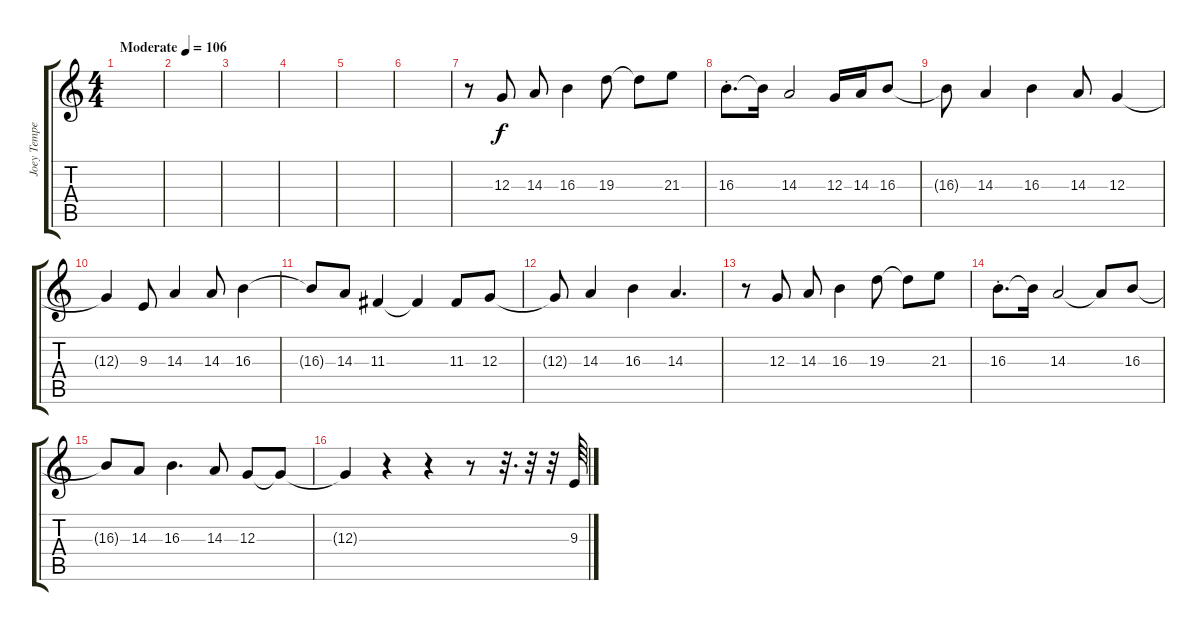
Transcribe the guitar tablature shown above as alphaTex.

\track ("Joey Tempest" "Joey Tempe") {instrument lead1square}
\staff {score tabs}
\tuning (E4 B3 G3 D3 A2 E2) {hide}
\ts (4 4)
\tempo (106 "Moderate")
\clef g2
\ks c
|
|
|
|
|
|
r.8 12.3.8 14.3.8 16.3.4 19.3.8 19.3{t}.8 21.3.8 |
16.3{st}.8{d} 16.3{t}.16 14.3.2 12.3.16 14.3.16 16.3.8 |
16.3{t}.8 14.3.4 16.3.4 14.3.8 12.3.4 |
12.3{t}.4 9.3.8 14.3.4 14.3.8 16.3.4 |
16.3{t}.8 14.3.8 11.3.4 11.3{t}.4 11.3.8 12.3.8 |
12.3{t}.8 14.3.4 16.3.4 14.3.4{d} |
r.8 12.3.8 14.3.8 16.3.4 19.3.8 19.3{t}.8 21.3.8 |
16.3{st}.8{d} 16.3{t}.16 14.3.2 14.3{t}.8 16.3.8 |
16.3{t}.8 14.3.8 16.3.4{d} 14.3.8 12.3.8 12.3{t}.8 |
12.3{t}.4 r.4 r.4 r.8 r.32{d} r.32 r.32 9.3.64
